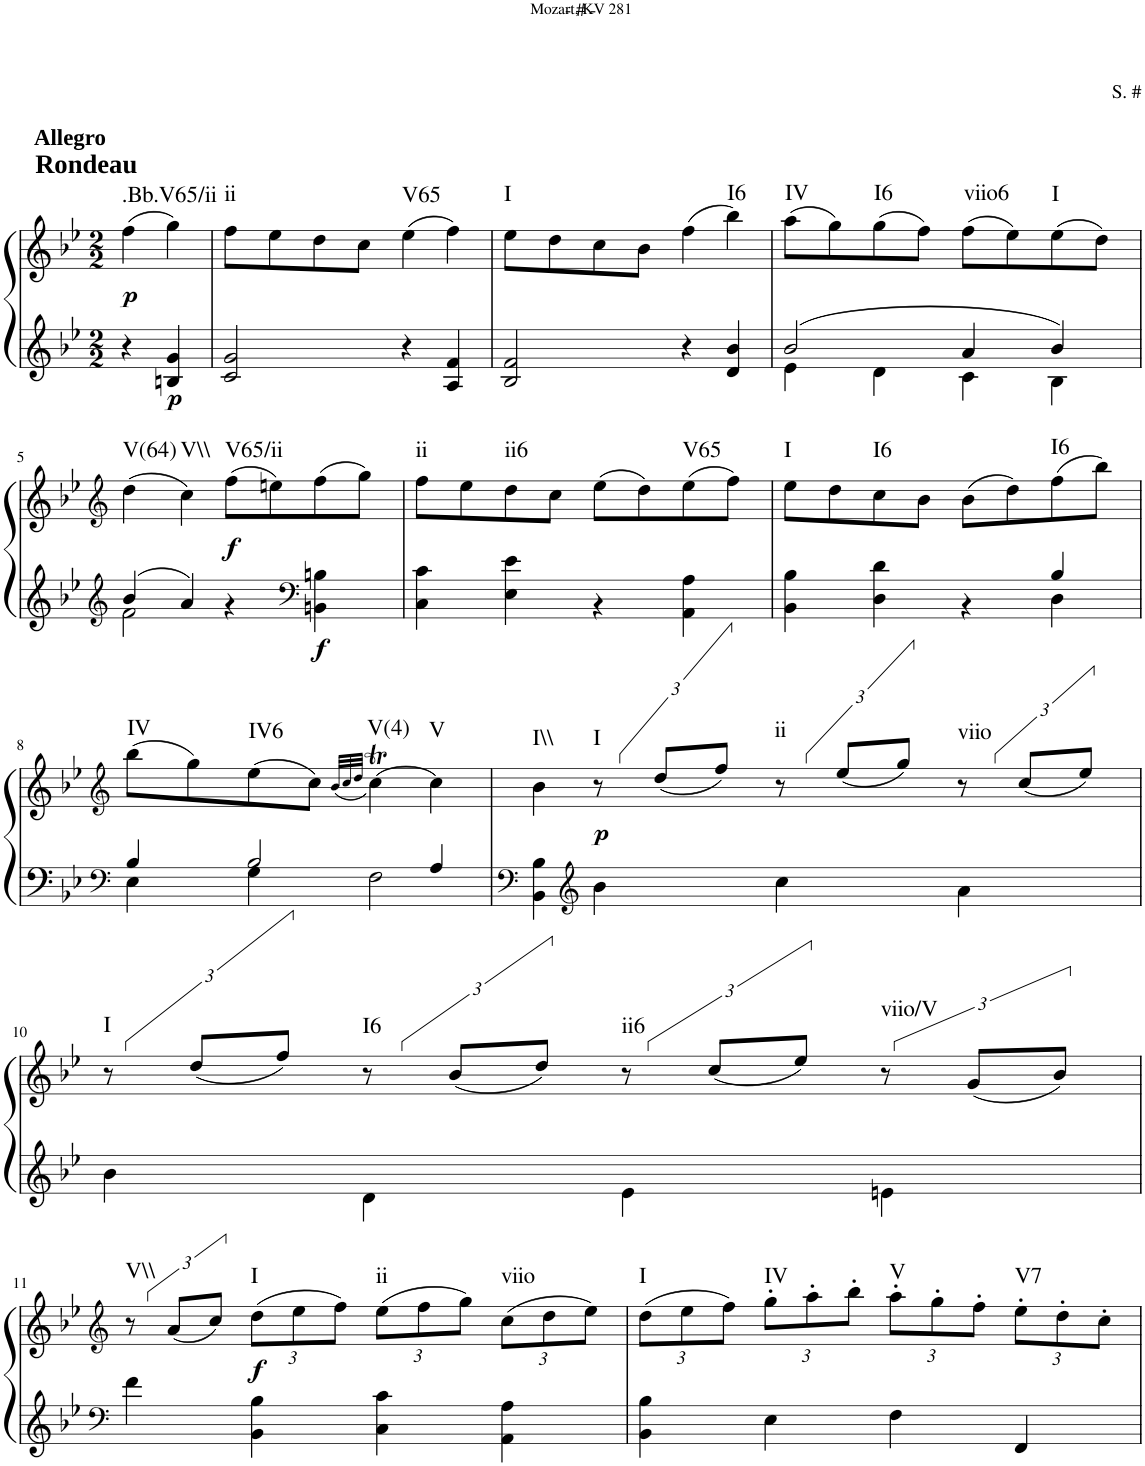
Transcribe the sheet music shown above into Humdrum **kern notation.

**kern	**kern	**dynam	**harte
*part1	*part1	*part1	*part1
*staff2	*staff1	*staff1/2	*
*I"Klavier linke Hand	*	*	*
*clefG2	*clefG2	*	*
*k[b-e-]	*k[b-e-]	*	*
*M2/2	*M2/2	*	*
=1	=1	=1	=1
!	!LO:TX:a:B:t=Rondeau	!	!
!	!LO:TX:a:B:t=Allegro	!	!
!	!	!LO:DY:b	!LO:H:kt=.Bb.V65/ii
4r	(4ff\	p	N
!	!	!LO:DY:b=2	!
4Bn/ 4g/	4gg\)	p	.
=2	=2	=2	=2
!	!	!	!LO:H:kt=ii
2c/ 2g/	8ff\L	.	N
.	8ee-\	.	.
.	8dd\	.	.
.	8cc\J	.	.
!	!	!	!LO:H:kt=V65
4r	(4ee-\	.	N
4A/ 4f/	4ff\)	.	.
=3	=3	=3	=3
!	!	!	!LO:H:kt=I
2B-/ 2f/	8ee-\L	.	N
.	8dd\	.	.
.	8cc\	.	.
.	8b-\J	.	.
4r	(4ff\	.	.
!	!	!	!LO:H:kt=I6
4d/ 4b-/	4bb-\)	.	N
=4	=4	=4	=4
*^	*	*	*
!	!	!	!	!LO:H:kt=IV
2b-/	4e-\	(8aa\L	.	N
.	.	8gg\)	.	.
!	!	!	!	!LO:H:kt=I6
.	4d\	(8gg\	.	N
.	.	8ff\J)	.	.
!	!	!	!	!LO:H:kt=viio6
4a/	4c\	(8ff\L	.	N
.	.	8ee-\)	.	.
!	!	!	!	!LO:H:kt=I
4b-/	4B-\	(8ee-\	.	N
.	.	8dd\J)	.	.
!!LO:LB:g=z
=5	=5	=5	=5	=5
*clefG2	*	*clefG2	*	*
!	!	!	!	!LO:H:kt=V(64)
4b-/	2f\	(4dd\	.	N
!	!	!	!	!LO:H:kt=V\\
4a/	.	4cc\)	.	N
!	!	!	!LO:DY:b	!LO:H:kt=V65/ii
4ryy	4r	(8ff\L	f	N
.	.	8een\)	.	.
*clefF4	*	*	*	*
!	!	!	!LO:DY:b=2	!
4ryy	4BBn\ 4Bn\	(8ff\	f	.
.	.	8gg\J)	.	.
=6	=6	=6	=6	=6
!	!	!	!	!LO:H:kt=ii
1ryy	4C\ 4c\	8ff\L	.	N
.	.	8ee-\	.	.
!	!	!	!	!LO:H:kt=ii6
.	4E-\ 4e-\	8dd\	.	N
.	.	8cc\J	.	.
.	4r	(8ee-\L	.	.
.	.	8dd\)	.	.
!	!	!	!	!LO:H:kt=V65
.	4AA\ 4A\	(8ee-\	.	N
.	.	8ff\J)	.	.
=7	=7	=7	=7	=7
!	!	!	!	!LO:H:kt=I
2ryy	4BB-\ 4B-\	8ee-\L	.	N
.	.	8dd\	.	.
!	!	!	!	!LO:H:kt=I6
.	4D\ 4d\	8cc\	.	N
.	.	8b-\J	.	.
4ryy	4r	(8b-\L	.	.
.	.	8dd\)	.	.
!	!	!	!	!LO:H:kt=I6
4B-/	4D\	(8ff\	.	N
.	.	8bb-\J)	.	.
!!LO:LB:g=z
=8	=8	=8	=8	=8
*clefF4	*	*clefG2	*	*
!	!	!	!	!LO:H:kt=IV
4B-/	4E-\	(8bb-\L	.	N
.	.	8gg\)	.	.
!	!	!	!	!LO:H:kt=IV6
2B-/	4G\	(8ee-\	.	N
.	.	8cc\J)	.	.
.	.	(32qb-/LLL	.	.
.	.	32qcc/	.	.
.	.	32qdd/JJJ	.	.
!	!	!	!	!LO:H:kt=V(4)
.	2F\	[4ccT\)	.	N
!	!	!	!	!LO:H:kt=V
4A/	.	4cc\]	.	N
=9	=9	=9	=9	=9
*clefF4	*	*	*	*
!	!	!	!	!LO:H:kt=I\\
1ryy	4BB-\ 4B-\	4b-\	.	N
*clefG2	*	*	*	*
!	!	!	!LO:DY:b	!LO:H:kt=I
.	4b-\	12r	p	N
.	.	(12dd/L	.	.
.	.	12ff/J)	.	.
!	!	!	!	!LO:H:kt=ii
.	4cc\	12r	.	N
.	.	(12ee-/L	.	.
.	.	12gg/J)	.	.
!	!	!	!	!LO:H:kt=viio
.	4a\	12r	.	N
.	.	(12cc/L	.	.
.	.	12ee-/J)	.	.
!!LO:LB:g=z
=10	=10	=10	=10	=10
!	!	!	!	!LO:H:kt=I
1ryy	4b-\	12r	.	N
.	.	(12dd/L	.	.
.	.	12ff/J)	.	.
!	!	!	!	!LO:H:kt=I6
.	4d\	12r	.	N
.	.	(12b-/L	.	.
.	.	12dd/J)	.	.
!	!	!	!	!LO:H:kt=ii6
.	4e-\	12r	.	N
.	.	(12cc/L	.	.
.	.	12ee-/J)	.	.
!	!	!	!	!LO:H:kt=viio/V
.	4en\	12r	.	N
.	.	(12g/L	.	.
.	.	12b-/J)	.	.
*v	*v	*	*	*
!!LO:LB:g=z
=11	=11	=11	=11
*clefF4	*clefG2	*	*
!	!	!	!LO:H:kt=V\\
4f\	12r	.	N
.	(12a/L	.	.
.	12cc/J)	.	.
*	*Xbrackettup	*	*
!	!	!LO:DY:b	!LO:H:kt=I
4BB-\ 4B-\	(12dd\L	f	N
.	12ee-\	.	.
.	12ff\J)	.	.
!	!	!	!LO:H:kt=ii
4C\ 4c\	(12ee-\L	.	N
.	12ff\	.	.
.	12gg\J)	.	.
!	!	!	!LO:H:kt=viio
4AA\ 4A\	(12cc\L	.	N
.	12dd\	.	.
.	12ee-\J)	.	.
=12	=12	=12	=12
!	!	!	!LO:H:kt=I
4BB-\ 4B-\	(12dd\L	.	N
.	12ee-\	.	.
.	12ff\J)	.	.
!	!	!	!LO:H:kt=IV
4E-\	12gg'\L	.	N
.	12aa'\	.	.
.	12bb-'\J	.	.
!	!	!	!LO:H:kt=V
4F\	12aa'\L	.	N
.	12gg'\	.	.
.	12ff'\J	.	.
!	!	!	!LO:H:kt=V7
4FF/	12ee-'\L	.	N
.	12dd'\	.	.
.	12cc'\J	.	.
=	=	=	=
*-	*-	*-	*-
